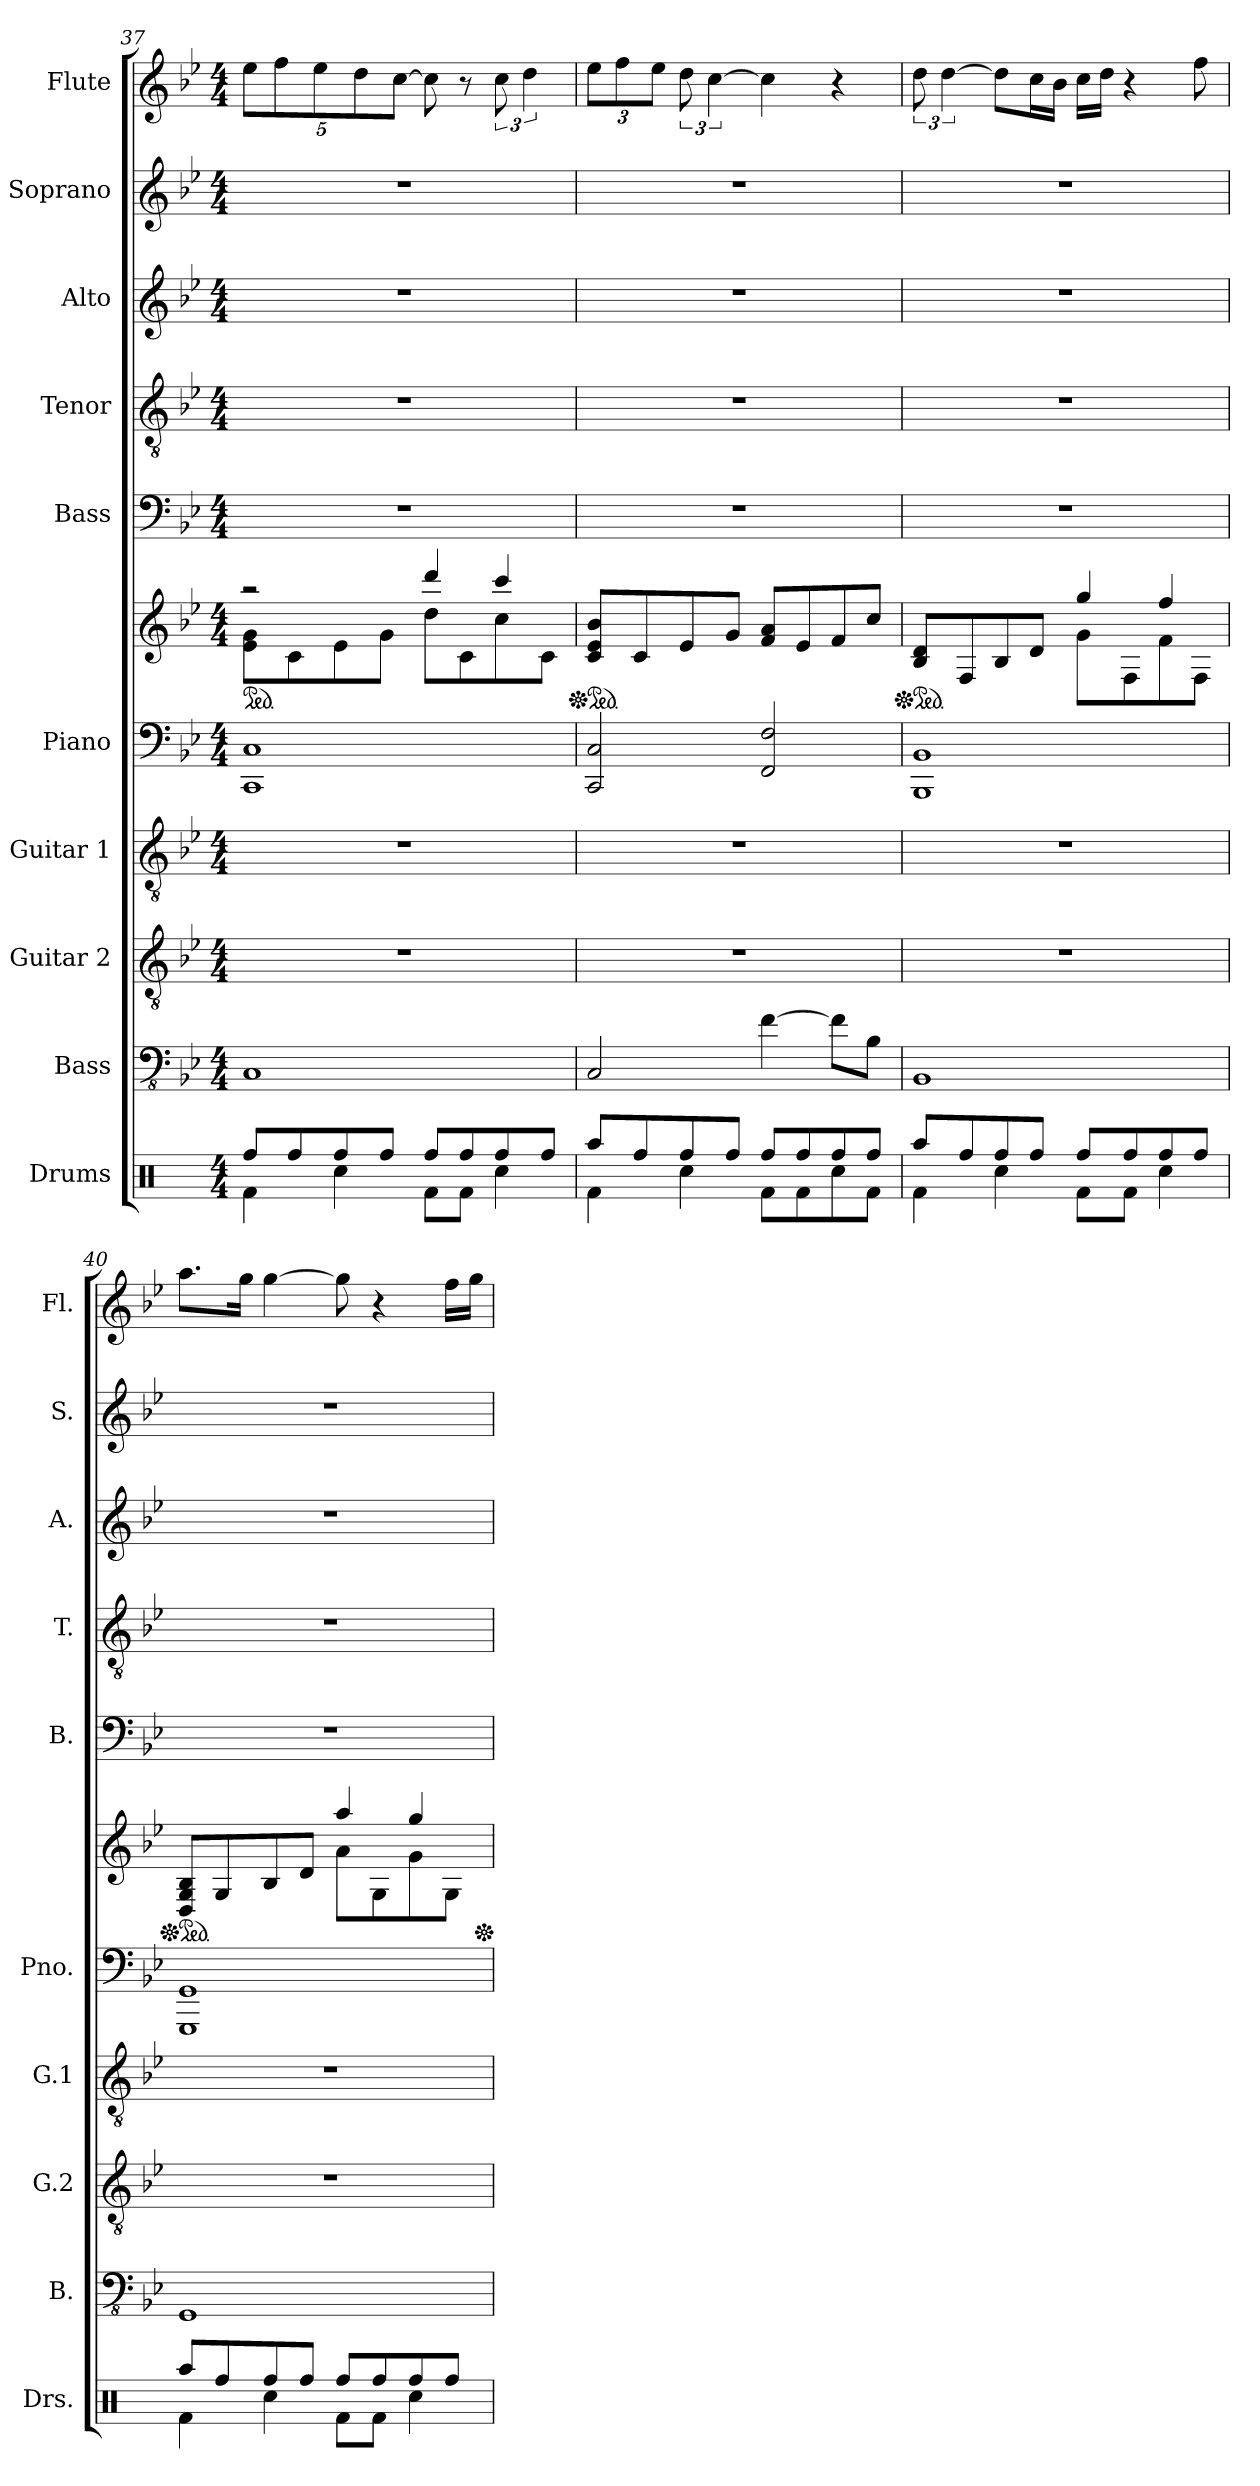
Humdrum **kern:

**kern	**kern	**kern	**kern	**kern	**kern	**kern	**kern	**kern	**kern	**kern
*part10	*part9	*part8	*part7	*part6	*part6	*part5	*part4	*part3	*part2	*part1
*staff11	*staff10	*staff9	*staff8	*staff7	*staff6	*staff5	*staff4	*staff3	*staff2	*staff1
*I"Drums	*I"Bass	*I"Guitar 2	*I"Guitar 1	*I"Piano	*	*I"Bass	*I"Tenor	*I"Alto	*I"Soprano	*I"Flute
*I'Drs.	*I'B.	*I'G.2	*I'G.1	*I'Pno.	*	*I'B.	*I'T.	*I'A.	*I'S.	*I'Fl.
*clefX	*clefFv4	*clefGv2	*clefGv2	*clefF4	*clefG2	*clefF4	*clefGv2	*clefG2	*clefG2	*clefG2
*	*	*	*	*	*	*	*	*	*ITrd-7c-12	*
*k[]	*k[b-e-]	*k[b-e-]	*k[b-e-]	*k[b-e-]	*k[b-e-]	*k[b-e-]	*k[b-e-]	*k[b-e-]	*k[b-e-]	*k[b-e-]
*M4/4	*M4/4	*M4/4	*M4/4	*M4/4	*M4/4	*M4/4	*M4/4	*M4/4	*M4/4	*M4/4
=37	=37	=37	=37	=37	=37	=37	=37	=37	=37	=37
*^	*	*	*	*	*	*	*	*	*	*
*	*	*	*	*	*	*ped	*	*	*	*	*
*	*	*	*	*	*	*^	*	*	*	*	*
*	*	*	*	*	*	*	*	*	*	*	*	*Xbrackettup
8Rff/L	4Rf\	1CC	1r	1r	1CC 1C	2r	8e-\ 8g\L	1r	1r	1r	1r	10ee-\L
.	.	.	.	.	.	.	.	.	.	.	.	10ff\
8Rff/	.	.	.	.	.	.	8c\	.	.	.	.	.
.	.	.	.	.	.	.	.	.	.	.	.	10ee-\
8Rff/	4Rcc\	.	.	.	.	.	8e-\	.	.	.	.	.
.	.	.	.	.	.	.	.	.	.	.	.	10dd\
8Rff/J	.	.	.	.	.	.	8g\J	.	.	.	.	.
.	.	.	.	.	.	.	.	.	.	.	.	[10cc\J
8Rff/L	8Rf\L	.	.	.	.	4ddd/	8dd\L	.	.	.	.	8cc\]
8Rff/	8Rf\J	.	.	.	.	.	8c\	.	.	.	.	8r
*	*	*	*	*	*	*	*	*	*	*	*	*brackettup
8Rff/	4Rcc\	.	.	.	.	4ccc/	8cc\	.	.	.	.	12cc\
.	.	.	.	.	.	.	.	.	.	.	.	6dd\
8Rff/J	.	.	.	.	.	.	8c\J	.	.	.	.	.
*	*	*	*	*	*	*v	*v	*	*	*	*	*
=38	=38	=38	=38	=38	=38	=38	=38	=38	=38	=38	=38
*	*	*	*	*	*	*Xped	*	*	*	*	*
*	*	*	*	*	*	*ped	*	*	*	*	*
*	*	*	*	*	*	*	*	*	*	*	*Xbrackettup
8Raa/L	4Rf\	2CC/	1r	1r	2CC/ 2C/	8c/ 8e-/ 8b-/L	1r	1r	1r	1r	12ee-\L
.	.	.	.	.	.	.	.	.	.	.	12ff\
8Rff/	.	.	.	.	.	8c/	.	.	.	.	.
.	.	.	.	.	.	.	.	.	.	.	12ee-\J
*	*	*	*	*	*	*	*	*	*	*	*brackettup
8Rff/	4Rcc\	.	.	.	.	8e-/	.	.	.	.	12dd\
.	.	.	.	.	.	.	.	.	.	.	[6cc\
8Rff/J	.	.	.	.	.	8g/J	.	.	.	.	.
8Rff/L	8Rf\L	[4F\	.	.	2FF/ 2F/	8f/ 8a/L	.	.	.	.	4cc\]
8Rff/	8Rf\	.	.	.	.	8e-/	.	.	.	.	.
8Rff/	8Rcc\	8F\L]	.	.	.	8f/	.	.	.	.	4r
8Rff/J	8Rf\J	8BB-\J	.	.	.	8cc/J	.	.	.	.	.
!!LO:PB:g=z
=39	=39	=39	=39	=39	=39	=39	=39	=39	=39	=39	=39
*	*	*	*	*	*	*Xped	*	*	*	*	*
*	*	*	*	*	*	*ped	*	*	*	*	*
*	*	*	*	*	*	*^	*	*	*	*	*
8Raa/L	4Rf\	1BBB-	1r	1r	1BBB- 1BB-	8B-/ 8d/L	2ryy	1r	1r	1r	1r	12dd\
.	.	.	.	.	.	.	.	.	.	.	.	[6dd\
8Rff/	.	.	.	.	.	8F/	.	.	.	.	.	.
8Rff/	4Rcc\	.	.	.	.	8B-/	.	.	.	.	.	8dd\L]
8Rff/J	.	.	.	.	.	8d/J	.	.	.	.	.	16cc\L
.	.	.	.	.	.	.	.	.	.	.	.	16b-\JJ
8Rff/L	8Rf\L	.	.	.	.	8g\L	4gg/	.	.	.	.	16cc\LL
.	.	.	.	.	.	.	.	.	.	.	.	16dd\JJ
8Rff/	8Rf\J	.	.	.	.	8F\	.	.	.	.	.	4r
8Rff/	4Rcc\	.	.	.	.	8f\	4ff/	.	.	.	.	.
8Rff/J	.	.	.	.	.	8F\J	.	.	.	.	.	8ff\
=40	=40	=40	=40	=40	=40	=40	=40	=40	=40	=40	=40	=40
*	*	*	*	*	*	*Xped	*	*	*	*	*	*
*	*	*	*	*	*	*ped	*	*	*	*	*	*
8Raa/L	4Rf\	1GGG	1r	1r	1GGG 1GG	8D/ 8G/ 8B-/L	2ryy	1r	1r	1r	1r	8.aa\L
8Rff/	.	.	.	.	.	8G/	.	.	.	.	.	.
.	.	.	.	.	.	.	.	.	.	.	.	16gg\Jk
8Rff/	4Rcc\	.	.	.	.	8B-/	.	.	.	.	.	[4gg\
8Rff/J	.	.	.	.	.	8d/J	.	.	.	.	.	.
8Rff/L	8Rf\L	.	.	.	.	8a\L	4aa/	.	.	.	.	8gg\]
8Rff/	8Rf\J	.	.	.	.	8G\	.	.	.	.	.	4r
8Rff/	4Rcc\	.	.	.	.	8g\	4gg/	.	.	.	.	.
8Rff/J	.	.	.	.	.	8G\J	.	.	.	.	.	16ff\LL
.	.	.	.	.	.	.	.	.	.	.	.	16gg\JJ
*v	*v	*	*	*	*	*v	*v	*	*	*	*	*
*	*	*	*	*	*Xped	*	*	*	*	*
=	=	=	=	=	=	=	=	=	=	=
*-	*-	*-	*-	*-	*-	*-	*-	*-	*-	*-
